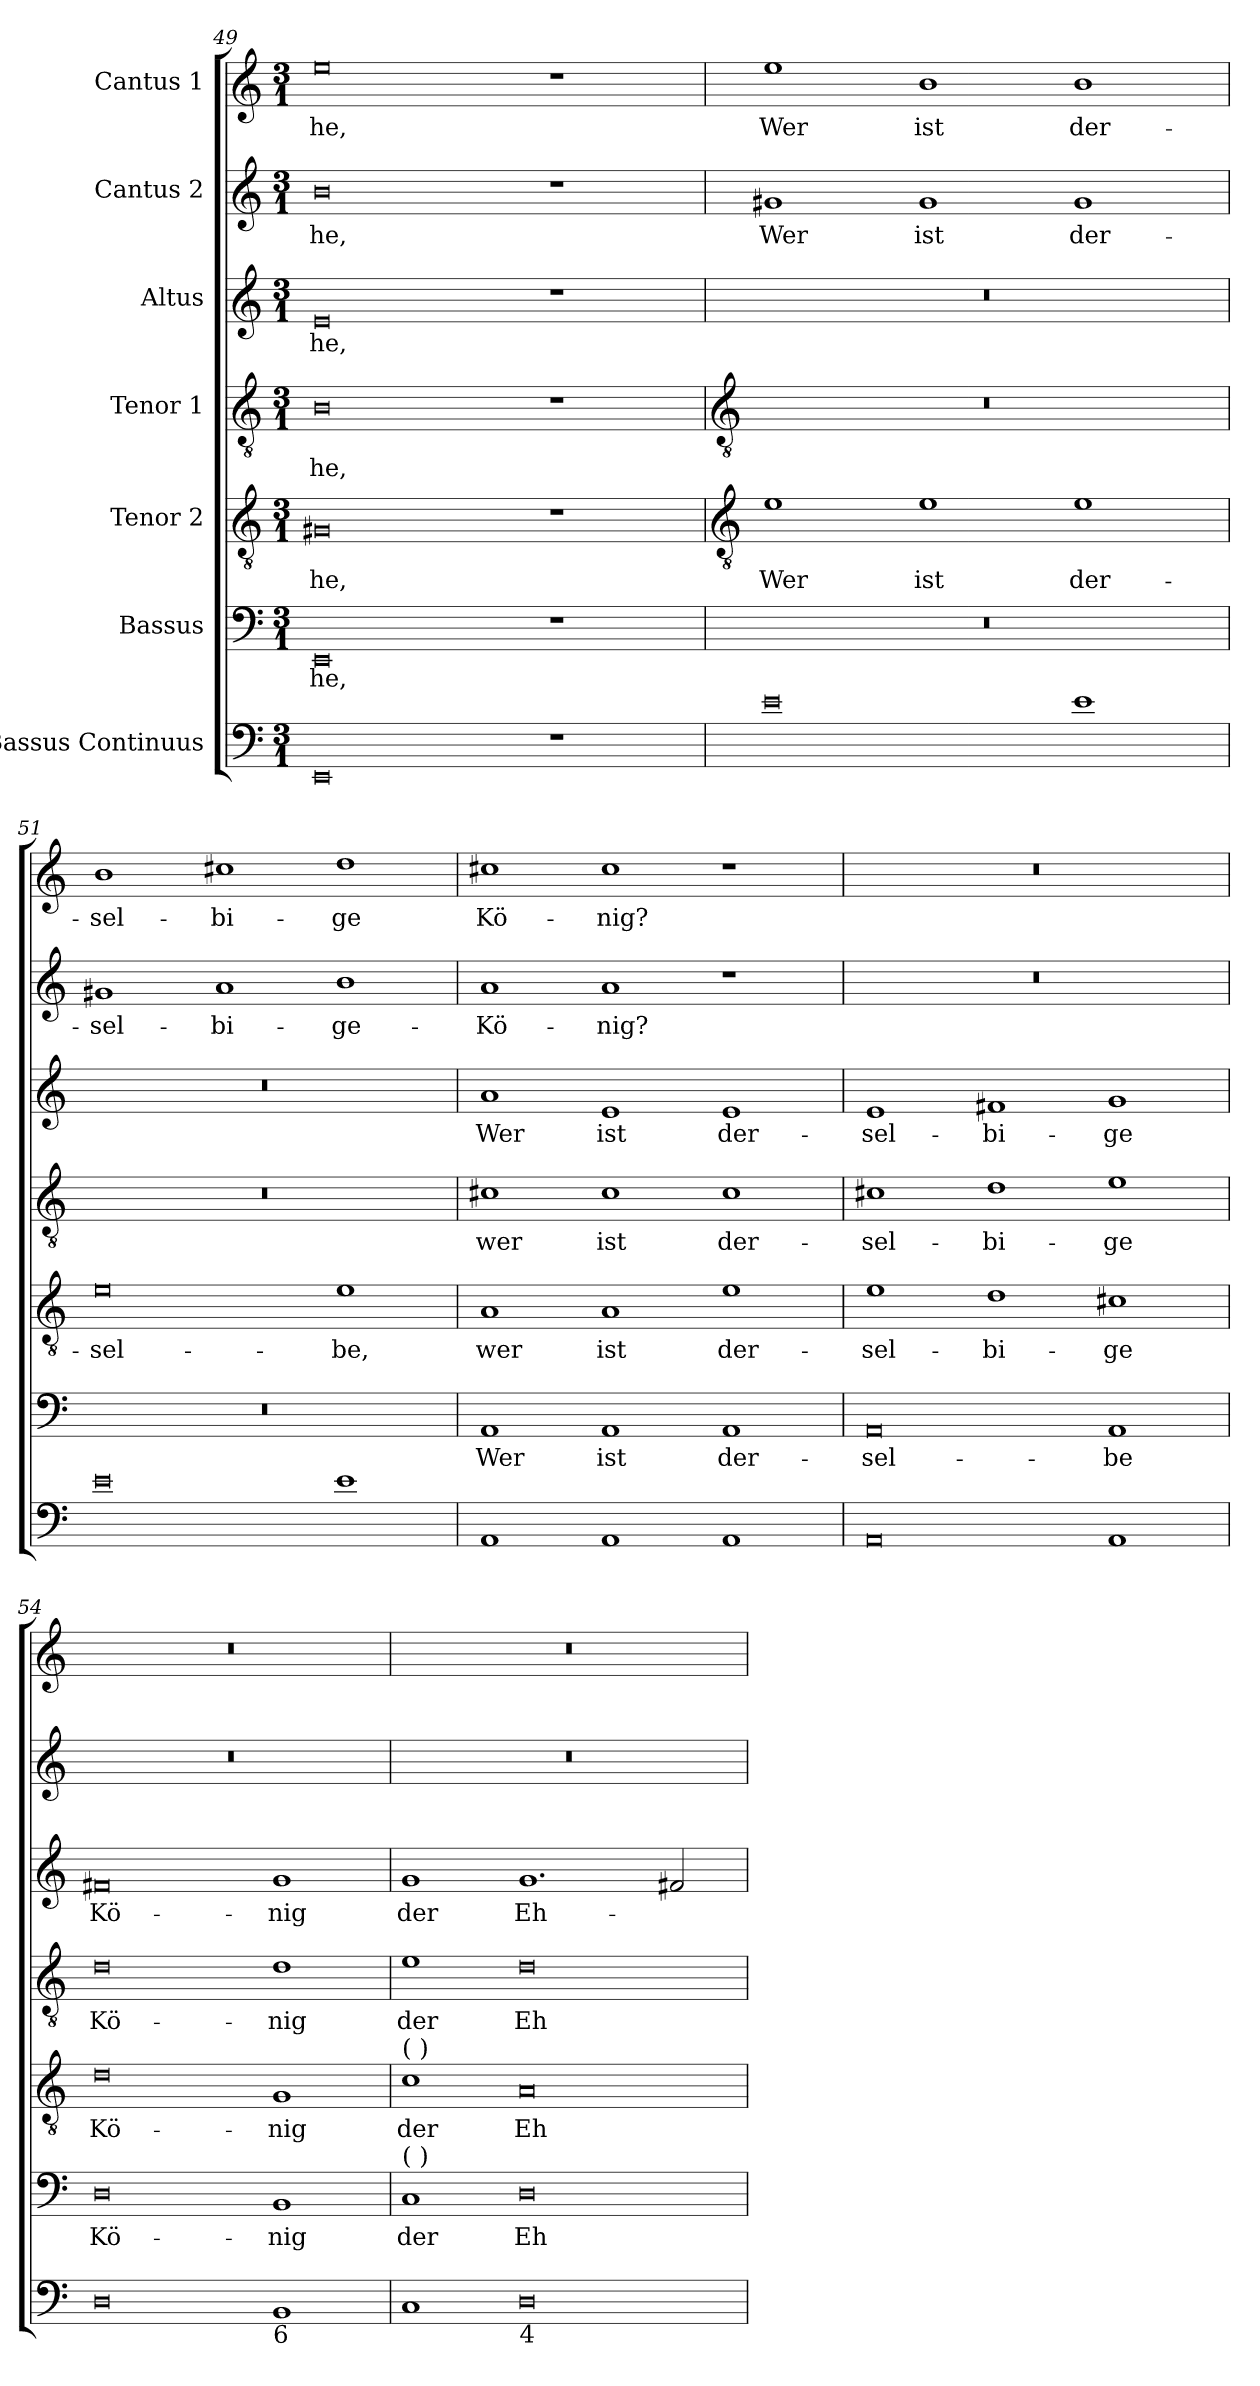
**kern	**kern	**text	**kern	**text	**kern	**text	**kern	**text	**kern	**text	**kern	**text
*part7	*part6	*part6	*part5	*part5	*part4	*part4	*part3	*part3	*part2	*part2	*part1	*part1
*staff7	*staff6	*staff6	*staff5	*staff5	*staff4	*staff4	*staff3	*staff3	*staff2	*staff2	*staff1	*staff1
*I"Bassus Continuus	*I"Bassus	*	*I"Tenor 2	*	*I"Tenor 1	*	*I"Altus	*	*I"Cantus 2	*	*I"Cantus 1	*
*clefF4	*clefF4	*	*clefGv2	*	*clefGv2	*	*clefG2	*	*clefG2	*	*clefG2	*
*k[]	*k[]	*	*k[]	*	*k[]	*	*k[]	*	*k[]	*	*k[]	*
*C:	*C:	*	*C:	*	*C:	*	*C:	*	*C:	*	*C:	*
*M3/1	*M3/1	*	*M3/1	*	*M3/1	*	*M3/1	*	*M3/1	*	*M3/1	*
=49	=49	=49	=49	=49	=49	=49	=49	=49	=49	=49	=49	=49
!	!	!LO:LY:b	!	!LO:LY:b	!	!LO:LY:b	!	!LO:LY:b	!	!LO:LY:b	!	!LO:LY:b
0EE	0EE	-he,	0G#X	-he,	0B	-he,	0e	-he,	0b	-he,	0ee	-he,
1r	1r	.	1r	.	1r	.	1r	.	1r	.	1r	.
!!LO:LB:g=z
=50	=50	=50	=50	=50	=50	=50	=50	=50	=50	=50	=50	=50
*	*	*	*clefGv2	*	*clefGv2	*	*	*	*	*	*	*
!	!	!	!	!LO:LY:b	!	!	!	!	!	!LO:LY:b	!	!LO:LY:b
0e	0.r	.	1e	Wer	0.r	.	0.r	.	1g#X	Wer	1ee	Wer
!	!	!	!	!LO:LY:b	!	!	!	!	!	!LO:LY:b	!	!LO:LY:b
.	.	.	1e	ist	.	.	.	.	1g#	ist	1b	ist
!	!	!	!	!LO:LY:b	!	!	!	!	!	!LO:LY:b	!	!LO:LY:b
1e	.	.	1e	der-	.	.	.	.	1g#	der-	1b	der-
=51	=51	=51	=51	=51	=51	=51	=51	=51	=51	=51	=51	=51
!	!	!	!	!LO:LY:b	!	!	!	!	!	!LO:LY:b	!	!LO:LY:b
0e	0.r	.	0e	-sel-	0.r	.	0.r	.	1g#	-sel-	1b	-sel-
!	!	!	!	!	!	!	!	!	!	!LO:LY:b	!	!LO:LY:b
.	.	.	.	.	.	.	.	.	1a	-bi-	1cc#X	-bi-
!	!	!	!	!LO:LY:b	!	!	!	!	!	!LO:LY:b	!	!LO:LY:b
1e	.	.	1e	-be,	.	.	.	.	1b	-ge-	1dd	-ge
=52	=52	=52	=52	=52	=52	=52	=52	=52	=52	=52	=52	=52
!	!	!LO:LY:b	!	!LO:LY:b	!	!LO:LY:b	!	!LO:LY:b	!	!LO:LY:b	!	!LO:LY:b
1AA	1AA	Wer	1A	wer	1c#X	wer	1a	Wer	1a	-Kö-	1cc#X	Kö-
!	!	!LO:LY:b	!	!LO:LY:b	!	!LO:LY:b	!	!LO:LY:b	!	!LO:LY:b	!	!LO:LY:b
1AA	1AA	ist	1A	ist	1c#	ist	1e	ist	1a	-nig?	1cc#	-nig?
!	!	!LO:LY:b	!	!LO:LY:b	!	!LO:LY:b	!	!LO:LY:b	!	!	!	!
1AA	1AA	der-	1e	der-	1c#	der-	1e	der-	1r	.	1r	.
=53	=53	=53	=53	=53	=53	=53	=53	=53	=53	=53	=53	=53
!	!	!LO:LY:b	!	!LO:LY:b	!	!LO:LY:b	!	!LO:LY:b	!	!	!	!
0AA	0AA	-sel-	1e	-sel-	1c#	-sel-	1e	-sel-	0.r	.	0.r	.
!	!	!	!	!LO:LY:b	!	!LO:LY:b	!	!LO:LY:b	!	!	!	!
.	.	.	1d	-bi-	1d	-bi-	1f#X	-bi-	.	.	.	.
!	!	!LO:LY:b	!	!LO:LY:b	!	!LO:LY:b	!	!LO:LY:b	!	!	!	!
1AA	1AA	-be	1c#X	-ge	1e	-ge	1g	-ge	.	.	.	.
=54	=54	=54	=54	=54	=54	=54	=54	=54	=54	=54	=54	=54
!	!	!LO:LY:b	!	!LO:LY:b	!	!LO:LY:b	!	!LO:LY:b	!	!	!	!
0D	0D	Kö-	0d	Kö-	0d	Kö-	0f#X	Kö-	0.r	.	0.r	.
!LO:TX:b:t=6	!	!	!	!	!	!	!	!	!	!	!	!
!	!	!LO:LY:b	!	!LO:LY:b	!	!LO:LY:b	!	!LO:LY:b	!	!	!	!
1BB	1BB	-nig	1G	-nig	1d	-nig	1g	-nig	.	.	.	.
=55	=55	=55	=55	=55	=55	=55	=55	=55	=55	=55	=55	=55
!	!	!	!LO:TX:a:t=(  )	!	!	!	!	!	!	!	!	!
!	!LO:TX:a:t=(  )	!	!	!	!	!	!	!	!	!	!	!
!	!	!LO:LY:b	!	!LO:LY:b	!	!LO:LY:b	!	!LO:LY:b	!	!	!	!
1C	1C	der	1c	der	1e	der	1g	der	0.r	.	0.r	.
!LO:TX:b:t=4	!	!	!	!	!	!	!	!	!	!	!	!
!	!	!LO:LY:b	!	!LO:LY:b	!	!LO:LY:b	!	!LO:LY:b	!	!	!	!
0D	0D	Eh-	0A	Eh-	0d	Eh-	1.g	Eh-	.	.	.	.
.	.	.	.	.	.	.	2f#X	.	.	.	.	.
=	=	=	=	=	=	=	=	=	=	=	=	=
*-	*-	*-	*-	*-	*-	*-	*-	*-	*-	*-	*-	*-
